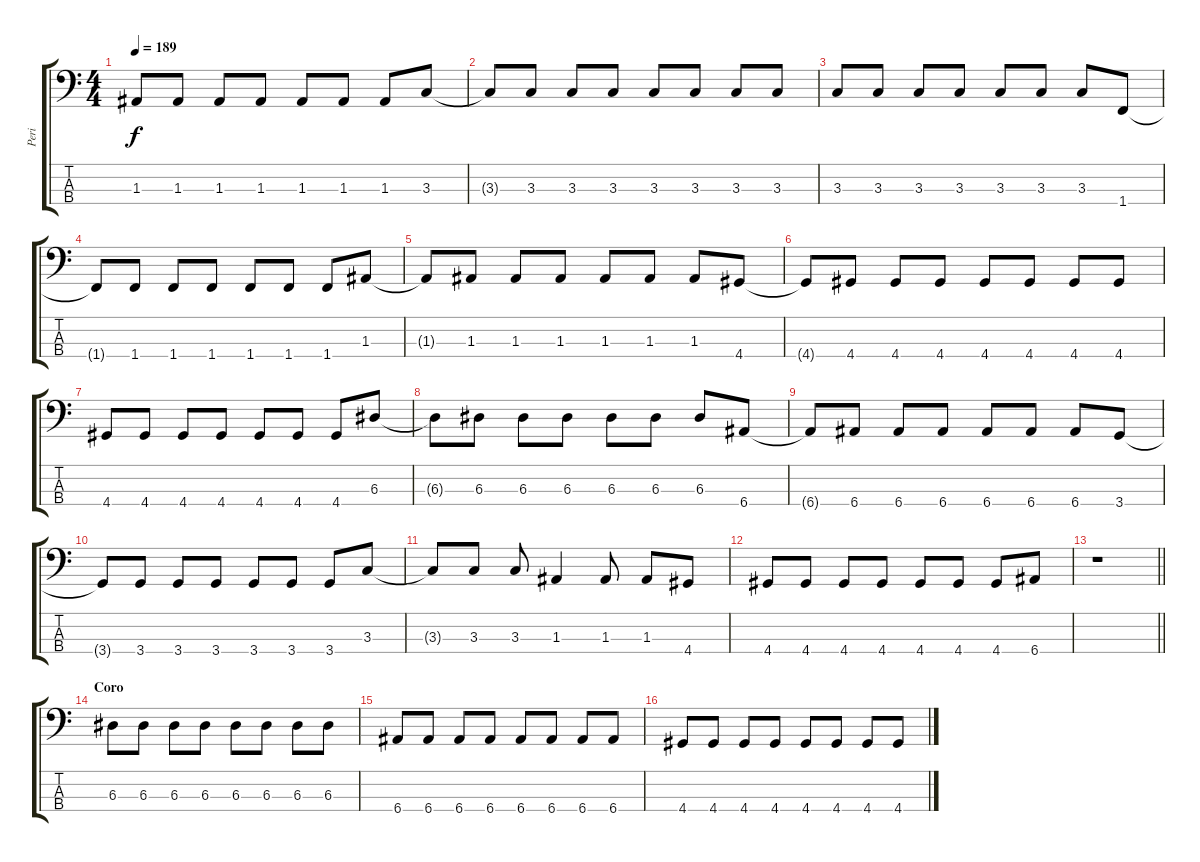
\track ("Peri" "Peri") {instrument electricbassfinger}
\staff {score tabs}
\tuning (G2 D2 A1 E1) {hide}
\ts (4 4)
\tempo 189
\clef f4
\ks c
1.3{t}.8{dy f} 1.3.8 1.3.8 1.3.8 1.3.8 1.3.8 1.3.8 3.3.8 |
3.3{t}.8 3.3.8 3.3.8 3.3.8 3.3.8 3.3.8 3.3.8 3.3.8 |
3.3.8 3.3.8 3.3.8 3.3.8 3.3.8 3.3.8 3.3.8 1.4.8 |
1.4{t}.8 1.4.8 1.4.8 1.4.8 1.4.8 1.4.8 1.4.8 1.3.8 |
1.3{t}.8 1.3.8 1.3.8 1.3.8 1.3.8 1.3.8 1.3.8 4.4.8 |
4.4{t}.8 4.4.8 4.4.8 4.4.8 4.4.8 4.4.8 4.4.8 4.4.8 |
4.4.8 4.4.8 4.4.8 4.4.8 4.4.8 4.4.8 4.4.8 6.3.8 |
6.3{t}.8 6.3.8 6.3.8 6.3.8 6.3.8 6.3.8 6.3.8 6.4.8 |
6.4{t}.8 6.4.8 6.4.8 6.4.8 6.4.8 6.4.8 6.4.8 3.4.8 |
3.4{t}.8 3.4.8 3.4.8 3.4.8 3.4.8 3.4.8 3.4.8 3.3.8 |
3.3{t}.8 3.3.8 3.3.8 1.3.4 1.3.8 1.3.8 4.4.8 |
4.4.8 4.4.8 4.4.8 4.4.8 4.4.8 4.4.8 4.4.8 6.4.8 |
\barLineRight lightlight
r.1 |
\section ("" "Coro")
6.3.8 6.3.8 6.3.8 6.3.8 6.3.8 6.3.8 6.3.8 6.3.8 |
6.4.8 6.4.8 6.4.8 6.4.8 6.4.8 6.4.8 6.4.8 6.4.8 |
4.4.8 4.4.8 4.4.8 4.4.8 4.4.8 4.4.8 4.4.8 4.4.8
